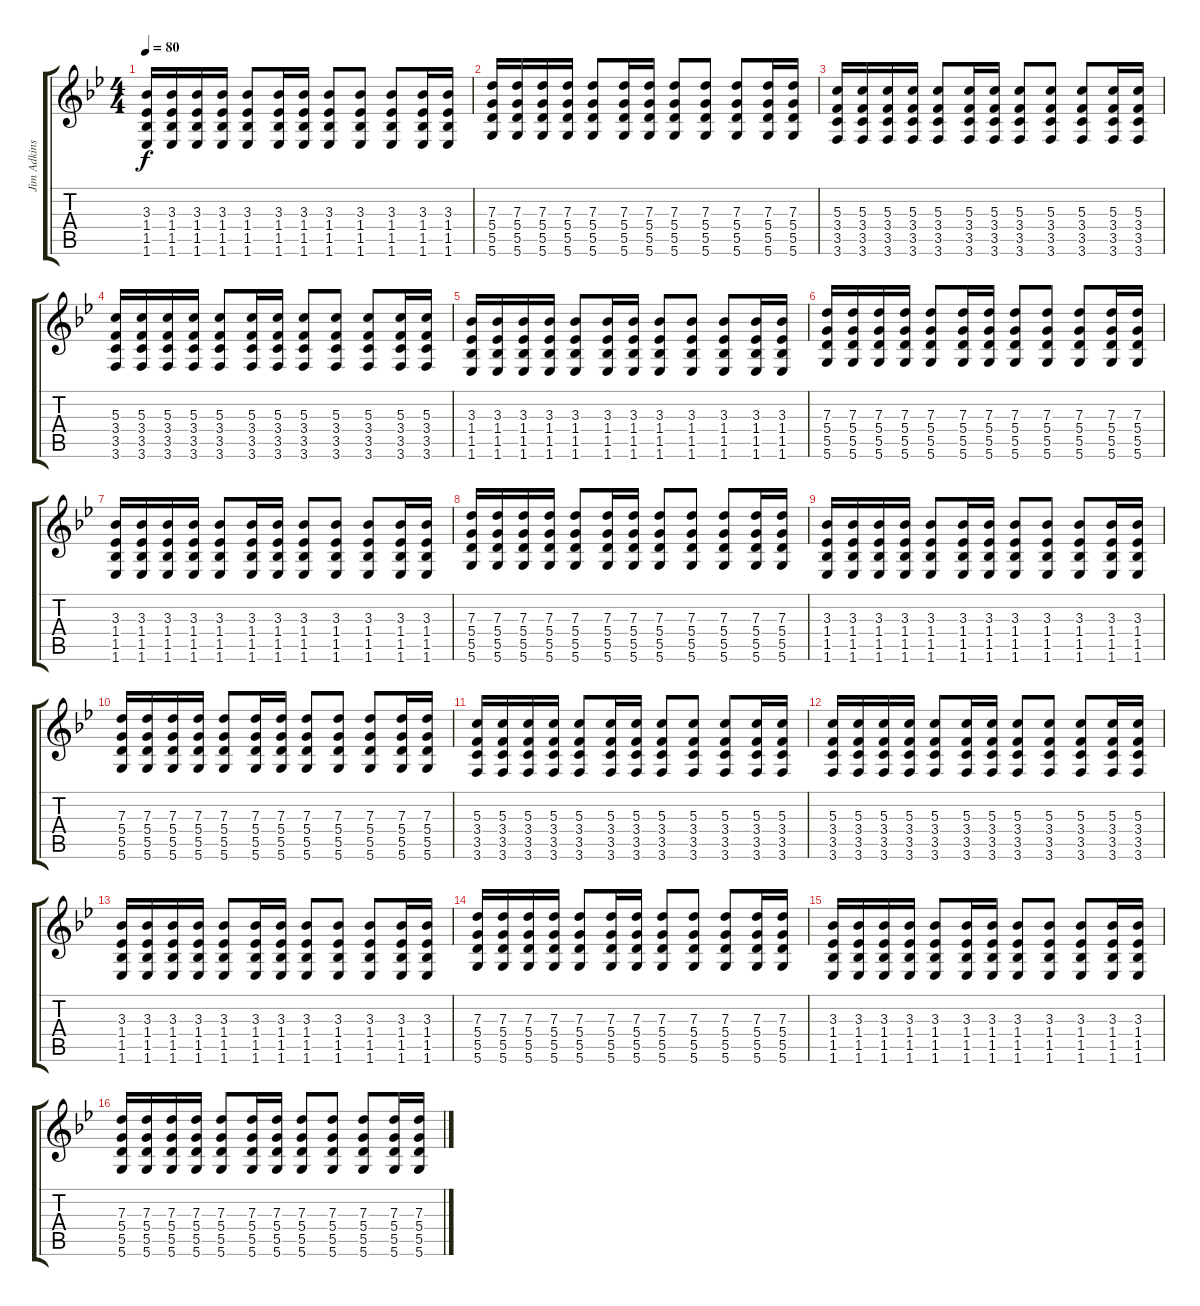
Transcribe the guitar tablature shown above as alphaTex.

\track ("Jim Adkins" "Jim Adkins") {instrument acousticguitarsteel}
\staff {score tabs}
\tuning (E4 B3 G3 D3 A2 D2) {hide}
\ts (4 4)
\tempo 80
\clef g2
\ks bb
(3.3 1.4 1.5 1.6).16{dy f} (3.3 1.4 1.5 1.6).16 (3.3 1.4 1.5 1.6).16 (3.3 1.4 1.5 1.6).16 (3.3 1.4 1.5 1.6).8 (3.3 1.4 1.5 1.6).16 (3.3 1.4 1.5 1.6).16 (3.3 1.4 1.5 1.6).8 (3.3 1.4 1.5 1.6).8 (3.3 1.4 1.5 1.6).8 (3.3 1.4 1.5 1.6).16 (3.3 1.4 1.5 1.6).16 |
(7.3 5.4 5.5 5.6).16 (7.3 5.4 5.5 5.6).16 (7.3 5.4 5.5 5.6).16 (7.3 5.4 5.5 5.6).16 (7.3 5.4 5.5 5.6).8 (7.3 5.4 5.5 5.6).16 (7.3 5.4 5.5 5.6).16 (7.3 5.4 5.5 5.6).8 (7.3 5.4 5.5 5.6).8 (7.3 5.4 5.5 5.6).8 (7.3 5.4 5.5 5.6).16 (7.3 5.4 5.5 5.6).16 |
(5.3 3.4 3.5 3.6).16 (5.3 3.4 3.5 3.6).16 (5.3 3.4 3.5 3.6).16 (5.3 3.4 3.5 3.6).16 (5.3 3.4 3.5 3.6).8 (5.3 3.4 3.5 3.6).16 (5.3 3.4 3.5 3.6).16 (5.3 3.4 3.5 3.6).8 (5.3 3.4 3.5 3.6).8 (5.3 3.4 3.5 3.6).8 (5.3 3.4 3.5 3.6).16 (5.3 3.4 3.5 3.6).16 |
(5.3 3.4 3.5 3.6).16 (5.3 3.4 3.5 3.6).16 (5.3 3.4 3.5 3.6).16 (5.3 3.4 3.5 3.6).16 (5.3 3.4 3.5 3.6).8 (5.3 3.4 3.5 3.6).16 (5.3 3.4 3.5 3.6).16 (5.3 3.4 3.5 3.6).8 (5.3 3.4 3.5 3.6).8 (5.3 3.4 3.5 3.6).8 (5.3 3.4 3.5 3.6).16 (5.3 3.4 3.5 3.6).16 |
(3.3 1.4 1.5 1.6).16 (3.3 1.4 1.5 1.6).16 (3.3 1.4 1.5 1.6).16 (3.3 1.4 1.5 1.6).16 (3.3 1.4 1.5 1.6).8 (3.3 1.4 1.5 1.6).16 (3.3 1.4 1.5 1.6).16 (3.3 1.4 1.5 1.6).8 (3.3 1.4 1.5 1.6).8 (3.3 1.4 1.5 1.6).8 (3.3 1.4 1.5 1.6).16 (3.3 1.4 1.5 1.6).16 |
(7.3 5.4 5.5 5.6).16 (7.3 5.4 5.5 5.6).16 (7.3 5.4 5.5 5.6).16 (7.3 5.4 5.5 5.6).16 (7.3 5.4 5.5 5.6).8 (7.3 5.4 5.5 5.6).16 (7.3 5.4 5.5 5.6).16 (7.3 5.4 5.5 5.6).8 (7.3 5.4 5.5 5.6).8 (7.3 5.4 5.5 5.6).8 (7.3 5.4 5.5 5.6).16 (7.3 5.4 5.5 5.6).16 |
(3.3 1.4 1.5 1.6).16 (3.3 1.4 1.5 1.6).16 (3.3 1.4 1.5 1.6).16 (3.3 1.4 1.5 1.6).16 (3.3 1.4 1.5 1.6).8 (3.3 1.4 1.5 1.6).16 (3.3 1.4 1.5 1.6).16 (3.3 1.4 1.5 1.6).8 (3.3 1.4 1.5 1.6).8 (3.3 1.4 1.5 1.6).8 (3.3 1.4 1.5 1.6).16 (3.3 1.4 1.5 1.6).16 |
(7.3 5.4 5.5 5.6).16 (7.3 5.4 5.5 5.6).16 (7.3 5.4 5.5 5.6).16 (7.3 5.4 5.5 5.6).16 (7.3 5.4 5.5 5.6).8 (7.3 5.4 5.5 5.6).16 (7.3 5.4 5.5 5.6).16 (7.3 5.4 5.5 5.6).8 (7.3 5.4 5.5 5.6).8 (7.3 5.4 5.5 5.6).8 (7.3 5.4 5.5 5.6).16 (7.3 5.4 5.5 5.6).16 |
(3.3 1.4 1.5 1.6).16 (3.3 1.4 1.5 1.6).16 (3.3 1.4 1.5 1.6).16 (3.3 1.4 1.5 1.6).16 (3.3 1.4 1.5 1.6).8 (3.3 1.4 1.5 1.6).16 (3.3 1.4 1.5 1.6).16 (3.3 1.4 1.5 1.6).8 (3.3 1.4 1.5 1.6).8 (3.3 1.4 1.5 1.6).8 (3.3 1.4 1.5 1.6).16 (3.3 1.4 1.5 1.6).16 |
(7.3 5.4 5.5 5.6).16 (7.3 5.4 5.5 5.6).16 (7.3 5.4 5.5 5.6).16 (7.3 5.4 5.5 5.6).16 (7.3 5.4 5.5 5.6).8 (7.3 5.4 5.5 5.6).16 (7.3 5.4 5.5 5.6).16 (7.3 5.4 5.5 5.6).8 (7.3 5.4 5.5 5.6).8 (7.3 5.4 5.5 5.6).8 (7.3 5.4 5.5 5.6).16 (7.3 5.4 5.5 5.6).16 |
(5.3 3.4 3.5 3.6).16 (5.3 3.4 3.5 3.6).16 (5.3 3.4 3.5 3.6).16 (5.3 3.4 3.5 3.6).16 (5.3 3.4 3.5 3.6).8 (5.3 3.4 3.5 3.6).16 (5.3 3.4 3.5 3.6).16 (5.3 3.4 3.5 3.6).8 (5.3 3.4 3.5 3.6).8 (5.3 3.4 3.5 3.6).8 (5.3 3.4 3.5 3.6).16 (5.3 3.4 3.5 3.6).16 |
(5.3 3.4 3.5 3.6).16 (5.3 3.4 3.5 3.6).16 (5.3 3.4 3.5 3.6).16 (5.3 3.4 3.5 3.6).16 (5.3 3.4 3.5 3.6).8 (5.3 3.4 3.5 3.6).16 (5.3 3.4 3.5 3.6).16 (5.3 3.4 3.5 3.6).8 (5.3 3.4 3.5 3.6).8 (5.3 3.4 3.5 3.6).8 (5.3 3.4 3.5 3.6).16 (5.3 3.4 3.5 3.6).16 |
(3.3 1.4 1.5 1.6).16 (3.3 1.4 1.5 1.6).16 (3.3 1.4 1.5 1.6).16 (3.3 1.4 1.5 1.6).16 (3.3 1.4 1.5 1.6).8 (3.3 1.4 1.5 1.6).16 (3.3 1.4 1.5 1.6).16 (3.3 1.4 1.5 1.6).8 (3.3 1.4 1.5 1.6).8 (3.3 1.4 1.5 1.6).8 (3.3 1.4 1.5 1.6).16 (3.3 1.4 1.5 1.6).16 |
(7.3 5.4 5.5 5.6).16 (7.3 5.4 5.5 5.6).16 (7.3 5.4 5.5 5.6).16 (7.3 5.4 5.5 5.6).16 (7.3 5.4 5.5 5.6).8 (7.3 5.4 5.5 5.6).16 (7.3 5.4 5.5 5.6).16 (7.3 5.4 5.5 5.6).8 (7.3 5.4 5.5 5.6).8 (7.3 5.4 5.5 5.6).8 (7.3 5.4 5.5 5.6).16 (7.3 5.4 5.5 5.6).16 |
(3.3 1.4 1.5 1.6).16 (3.3 1.4 1.5 1.6).16 (3.3 1.4 1.5 1.6).16 (3.3 1.4 1.5 1.6).16 (3.3 1.4 1.5 1.6).8 (3.3 1.4 1.5 1.6).16 (3.3 1.4 1.5 1.6).16 (3.3 1.4 1.5 1.6).8 (3.3 1.4 1.5 1.6).8 (3.3 1.4 1.5 1.6).8 (3.3 1.4 1.5 1.6).16 (3.3 1.4 1.5 1.6).16 |
(7.3 5.4 5.5 5.6).16 (7.3 5.4 5.5 5.6).16 (7.3 5.4 5.5 5.6).16 (7.3 5.4 5.5 5.6).16 (7.3 5.4 5.5 5.6).8 (7.3 5.4 5.5 5.6).16 (7.3 5.4 5.5 5.6).16 (7.3 5.4 5.5 5.6).8 (7.3 5.4 5.5 5.6).8 (7.3 5.4 5.5 5.6).8 (7.3 5.4 5.5 5.6).16 (7.3 5.4 5.5 5.6).16
